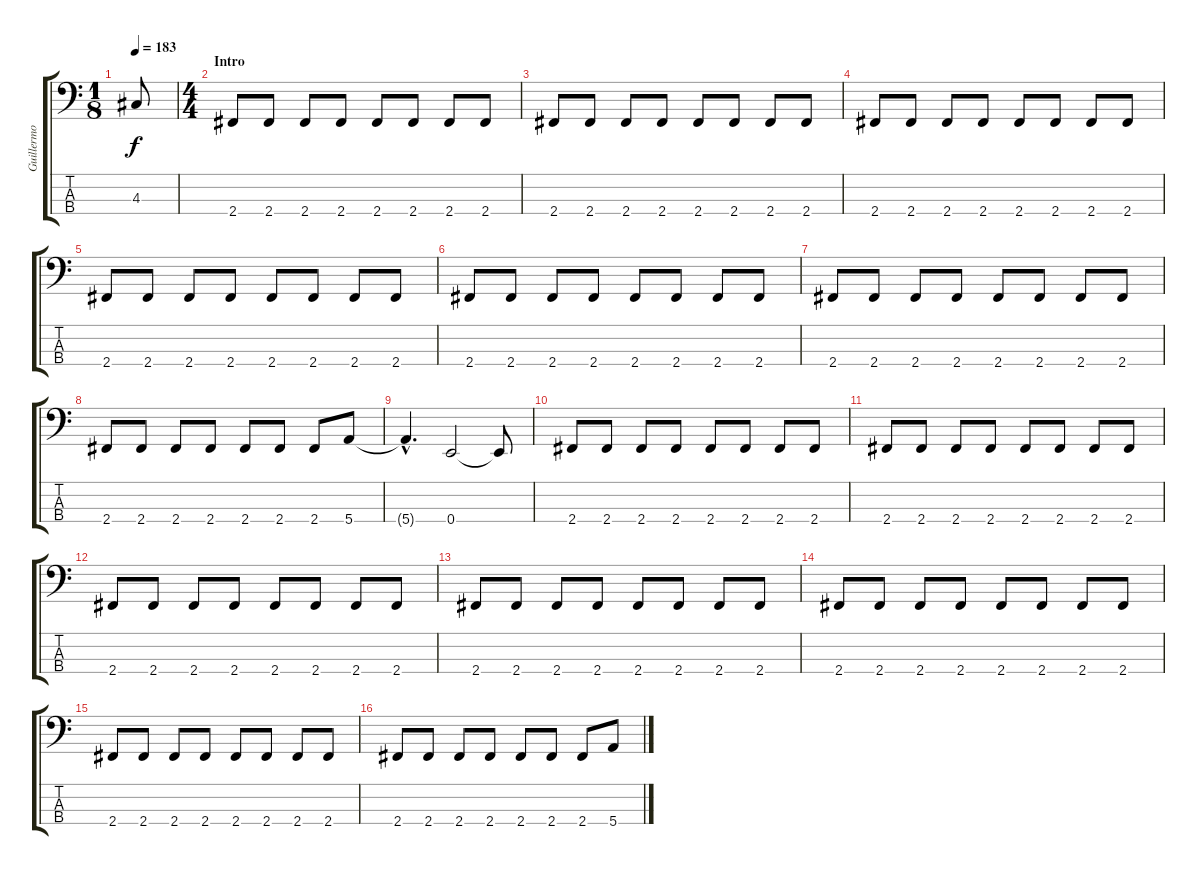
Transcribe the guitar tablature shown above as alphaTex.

\track ("Guillermo Sanchez" "Guillermo ") {instrument electricbassfinger}
\staff {score tabs}
\tuning (G2 D2 A1 E1) {hide}
\ts (1 8)
\tempo 183
\clef f4
\ks c
4.3.8{dy f} |
\ts (4 4)
\section ("" "Intro ")
2.4.8 2.4.8 2.4.8 2.4.8 2.4.8 2.4.8 2.4.8 2.4.8 |
2.4.8 2.4.8 2.4.8 2.4.8 2.4.8 2.4.8 2.4.8 2.4.8 |
2.4.8 2.4.8 2.4.8 2.4.8 2.4.8 2.4.8 2.4.8 2.4.8 |
2.4.8 2.4.8 2.4.8 2.4.8 2.4.8 2.4.8 2.4.8 2.4.8 |
2.4.8 2.4.8 2.4.8 2.4.8 2.4.8 2.4.8 2.4.8 2.4.8 |
2.4.8 2.4.8 2.4.8 2.4.8 2.4.8 2.4.8 2.4.8 2.4.8 |
2.4.8 2.4.8 2.4.8 2.4.8 2.4.8 2.4.8 2.4.8 5.4.8 |
5.4{hac t}.4{d} 0.4.2 0.4{t}.8 |
2.4.8 2.4.8 2.4.8 2.4.8 2.4.8 2.4.8 2.4.8 2.4.8 |
2.4.8 2.4.8 2.4.8 2.4.8 2.4.8 2.4.8 2.4.8 2.4.8 |
2.4.8 2.4.8 2.4.8 2.4.8 2.4.8 2.4.8 2.4.8 2.4.8 |
2.4.8 2.4.8 2.4.8 2.4.8 2.4.8 2.4.8 2.4.8 2.4.8 |
2.4.8 2.4.8 2.4.8 2.4.8 2.4.8 2.4.8 2.4.8 2.4.8 |
2.4.8 2.4.8 2.4.8 2.4.8 2.4.8 2.4.8 2.4.8 2.4.8 |
2.4.8 2.4.8 2.4.8 2.4.8 2.4.8 2.4.8 2.4.8 5.4.8
